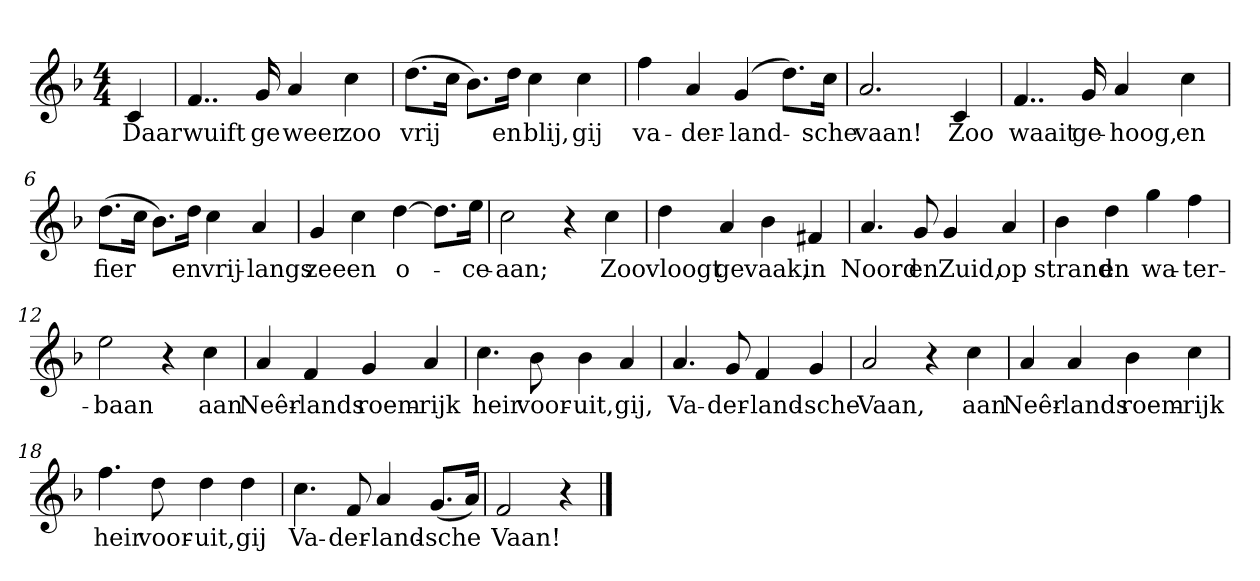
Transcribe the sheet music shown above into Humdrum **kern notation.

**kern	**text
*part1	*part1
*staff1	*staff1
*clefG2	*
*k[b-]	*
*F:	*
*M4/4	*
*MM120	*
=	=
4c	Daar
=1	=1
4..f	wuift
16g	ge
4a	weer
4cc	zoo
=2	=2
(8.dd\L	vrij
16cc\Jk	.
8.b-\L)	.
16dd\Jk	en
4cc	blij,
4cc	gij
=3	=3
4ff	va-
4a	-der-
(4g	-land-
8.dd\L)	.
16cc\Jk	-sche
=4	=4
2.a	vaan!
4c	Zoo
=5	=5
4..f	waait
16g	ge-
4a	-hoog,
4cc	en
=6	=6
(8.dd\L	fier
16cc\Jk	.
8.b-\L)	.
16dd\Jk	en
4cc	vrij-
4a	langs
=7	=7
4g	zee
4cc	en
[4dd	o-
8.dd\L]	.
16ee\Jk	-ce-
=8	=8
2cc	-aan;
4r	.
4cc	Zoo
=9	=9
4dd	vloogt
4a	ge
4b-	vaak,
4f#X	in
=10	=10
4.a	Noord
8g	en
4g	Zuid,
4a	op
=11	=11
4b-	strand
4dd	en
4gg	wa-
4ff	-ter-
=12	=12
2ee	-baan
4r	.
4cc	aan
=13	=13
4a	Neêr-
4f	-lands
4g	roem-
4a	-rijk
=14	=14
4.cc	heir
8b-	voor-
4b-	-uit,
4a	gij,
=15	=15
4.a	Va-
8g	-der-
4f	-land-
4g	-sche
=16	=16
2a	Vaan,
4r	.
4cc	aan
=17	=17
4a	Neêr-
4a	-lands
4b-	roem-
4cc	-rijk
=18	=18
4.ff	heir
8dd	voor-
4dd	-uit,
4dd	gij
=19	=19
4.cc	Va-
8f	-der-
4a	-land-
(8.g/L	-sche
16a/Jk)	.
=20	=20
2f	Vaan!
4r	.
==	==
*-	*-
